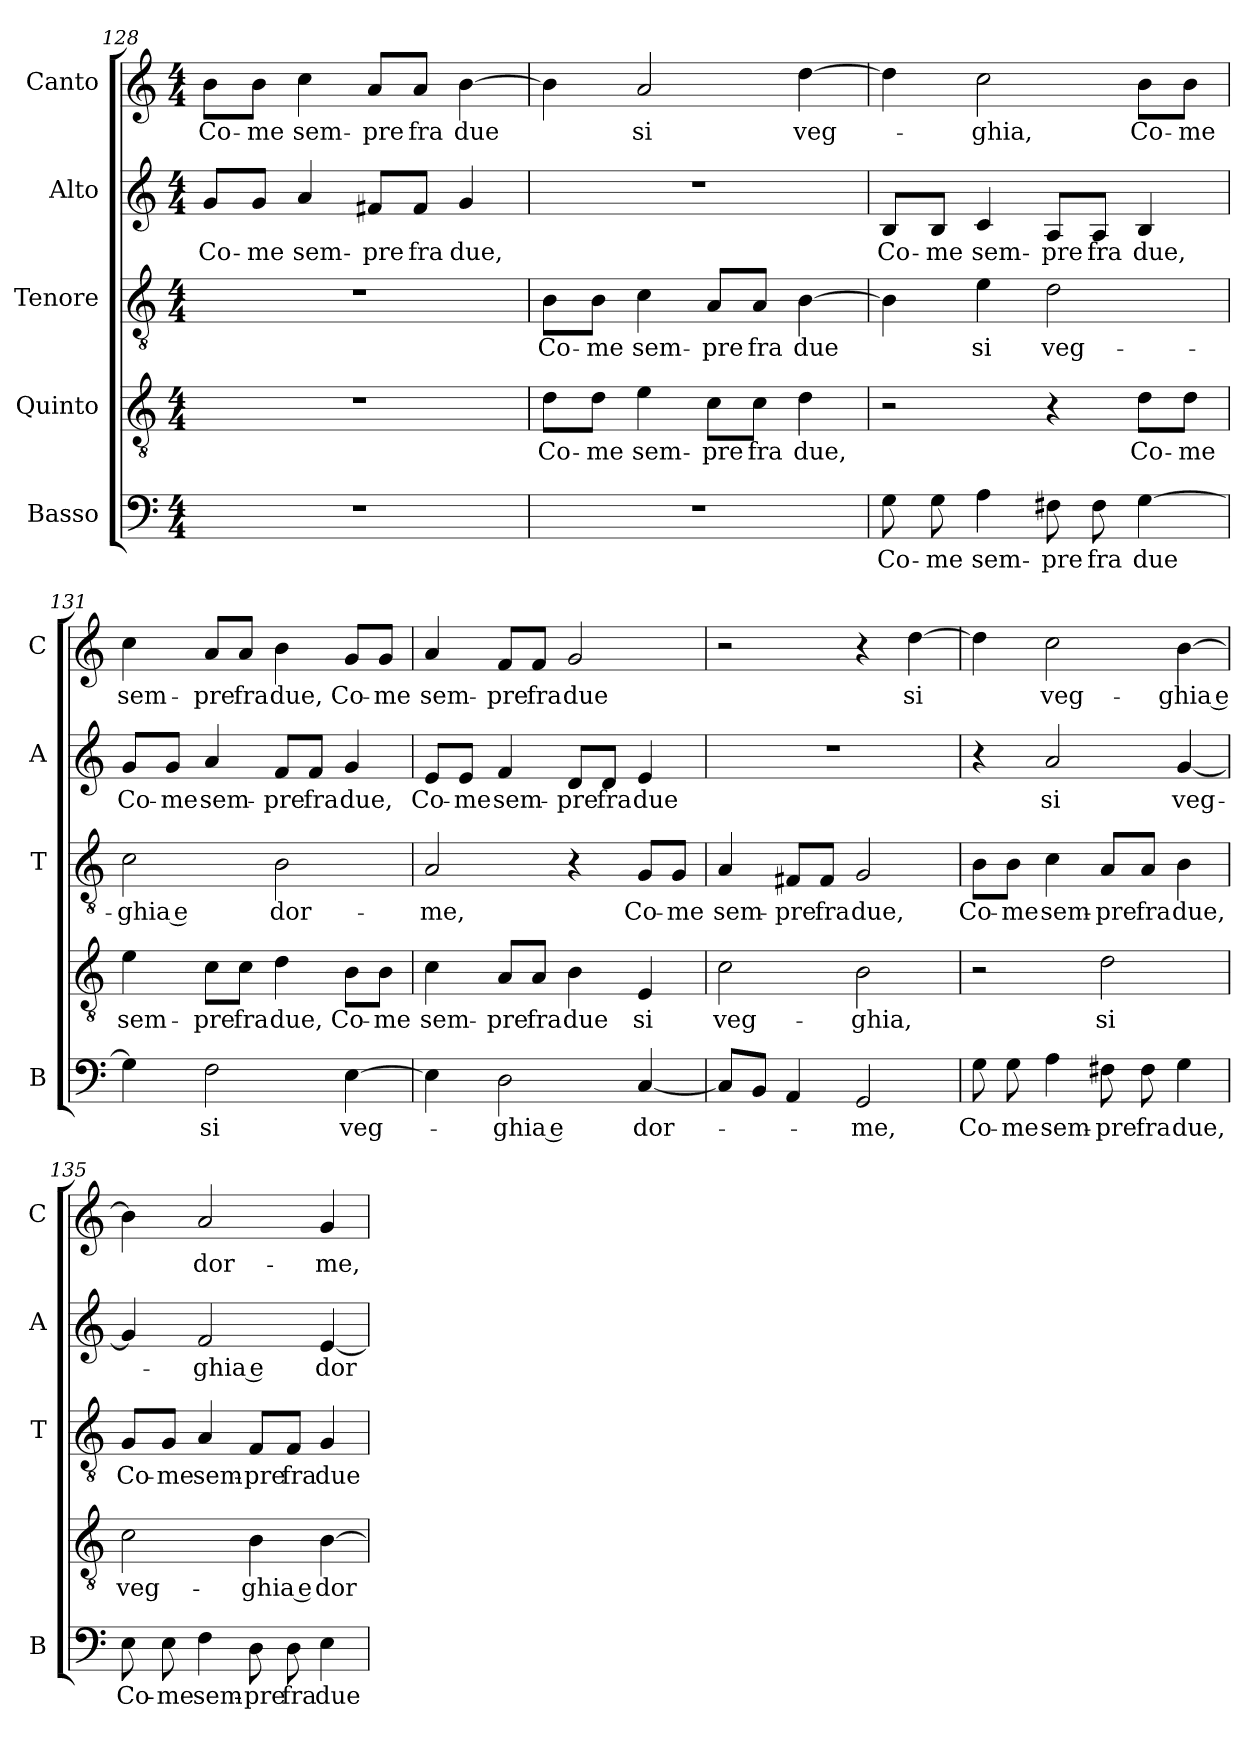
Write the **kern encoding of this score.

**kern	**text	**kern	**text	**kern	**text	**kern	**text	**kern	**text
*part5	*part5	*part4	*part4	*part3	*part3	*part2	*part2	*part1	*part1
*staff5	*staff5	*staff4	*staff4	*staff3	*staff3	*staff2	*staff2	*staff1	*staff1
*I"Basso	*	*I"Quinto	*	*I"Tenore	*	*I"Alto	*	*I"Canto	*
*I'B	*	*	*	*I'T	*	*I'A	*	*I'C	*
!!LO:LB:g=z
*clefF4	*	*clefGv2	*	*clefGv2	*	*clefG2	*	*clefG2	*
*k[]	*	*k[]	*	*k[]	*	*k[]	*	*k[]	*
*C:	*	*C:	*	*C:	*	*C:	*	*C:	*
*M4/4	*	*M4/4	*	*M4/4	*	*M4/4	*	*M4/4	*
=128	=128	=128	=128	=128	=128	=128	=128	=128	=128
!	!	!	!	!	!	!	!LO:LY:b	!	!
!	!	!	!	!	!	!	!	!	!LO:LY:b
1r	.	1r	.	1r	.	8g/L	Co-	8b\L	Co-
!	!	!	!	!	!	!	!LO:LY:b	!	!
!	!	!	!	!	!	!	!	!	!LO:LY:b
.	.	.	.	.	.	8g/J	-me	8b\J	-me
!	!	!	!	!	!	!	!LO:LY:b	!	!
!	!	!	!	!	!	!	!	!	!LO:LY:b
.	.	.	.	.	.	4a/	sem-	4cc\	sem-
!	!	!	!	!	!	!	!LO:LY:b	!	!
!	!	!	!	!	!	!	!	!	!LO:LY:b
.	.	.	.	.	.	8f#X/L	-pre	8a/L	-pre
!	!	!	!	!	!	!	!LO:LY:b	!	!
!	!	!	!	!	!	!	!	!	!LO:LY:b
.	.	.	.	.	.	8f#/J	fra	8a/J	fra
!	!	!	!	!	!	!	!LO:LY:b	!	!
!	!	!	!	!	!	!	!	!	!LO:LY:b
.	.	.	.	.	.	4g/	due,	[4b\	due
=129	=129	=129	=129	=129	=129	=129	=129	=129	=129
!	!	!	!LO:LY:b	!	!	!	!	!	!
!	!	!	!	!	!LO:LY:b	!	!	!	!
1r	.	8d\L	Co-	8B\L	Co-	1r	.	4b\]	.
!	!	!	!LO:LY:b	!	!	!	!	!	!
!	!	!	!	!	!LO:LY:b	!	!	!	!
.	.	8d\J	-me	8B\J	-me	.	.	.	.
!	!	!	!LO:LY:b	!	!	!	!	!	!
!	!	!	!	!	!LO:LY:b	!	!	!	!
!	!	!	!	!	!	!	!	!	!LO:LY:b
.	.	4e\	sem-	4c\	sem-	.	.	2a/	si
!	!	!	!LO:LY:b	!	!	!	!	!	!
!	!	!	!	!	!LO:LY:b	!	!	!	!
.	.	8c\L	-pre	8A/L	-pre	.	.	.	.
!	!	!	!LO:LY:b	!	!	!	!	!	!
!	!	!	!	!	!LO:LY:b	!	!	!	!
.	.	8c\J	fra	8A/J	fra	.	.	.	.
!	!	!	!LO:LY:b	!	!	!	!	!	!
!	!	!	!	!	!LO:LY:b	!	!	!	!
!	!	!	!	!	!	!	!	!	!LO:LY:b
.	.	4d\	due,	[4B\	due	.	.	[4dd\	veg-
=130	=130	=130	=130	=130	=130	=130	=130	=130	=130
!	!LO:LY:b	!	!	!	!	!	!	!	!
!	!	!	!	!	!	!	!LO:LY:b	!	!
8G\	Co-	2r	.	4B\]	.	8B/L	Co-	4dd\]	.
!	!LO:LY:b	!	!	!	!	!	!	!	!
!	!	!	!	!	!	!	!LO:LY:b	!	!
8G\	-me	.	.	.	.	8B/J	-me	.	.
!	!LO:LY:b	!	!	!	!	!	!	!	!
!	!	!	!	!	!LO:LY:b	!	!	!	!
!	!	!	!	!	!	!	!LO:LY:b	!	!
!	!	!	!	!	!	!	!	!	!LO:LY:b
4A\	sem-	.	.	4e\	si	4c/	sem-	2cc\	-ghia,
!	!LO:LY:b	!	!	!	!	!	!	!	!
!	!	!	!	!	!LO:LY:b	!	!	!	!
!	!	!	!	!	!	!	!LO:LY:b	!	!
8F#X\	-pre	4r	.	2d\	veg-	8A/L	-pre	.	.
!	!LO:LY:b	!	!	!	!	!	!	!	!
!	!	!	!	!	!	!	!LO:LY:b	!	!
8F#\	fra	.	.	.	.	8A/J	fra	.	.
!	!LO:LY:b	!	!	!	!	!	!	!	!
!	!	!	!LO:LY:b	!	!	!	!	!	!
!	!	!	!	!	!	!	!LO:LY:b	!	!
!	!	!	!	!	!	!	!	!	!LO:LY:b
[4G\	due	8d\L	Co-	.	.	4B/	due,	8b\L	Co-
!	!	!	!LO:LY:b	!	!	!	!	!	!
!	!	!	!	!	!	!	!	!	!LO:LY:b
.	.	8d\J	-me	.	.	.	.	8b\J	-me
=131	=131	=131	=131	=131	=131	=131	=131	=131	=131
!	!	!	!LO:LY:b	!	!	!	!	!	!
!	!	!	!	!	!LO:LY:b	!	!	!	!
!	!	!	!	!	!	!	!LO:LY:b	!	!
!	!	!	!	!	!	!	!	!	!LO:LY:b
4G\]	.	4e\	sem-	2c\	-ghia e	8g/L	Co-	4cc\	sem-
!	!	!	!	!	!	!	!LO:LY:b	!	!
.	.	.	.	.	.	8g/J	-me	.	.
!	!LO:LY:b	!	!	!	!	!	!	!	!
!	!	!	!LO:LY:b	!	!	!	!	!	!
!	!	!	!	!	!	!	!LO:LY:b	!	!
!	!	!	!	!	!	!	!	!	!LO:LY:b
2F\	si	8c\L	-pre	.	.	4a/	sem-	8a/L	-pre
!	!	!	!LO:LY:b	!	!	!	!	!	!
!	!	!	!	!	!	!	!	!	!LO:LY:b
.	.	8c\J	fra	.	.	.	.	8a/J	fra
!	!	!	!LO:LY:b	!	!	!	!	!	!
!	!	!	!	!	!LO:LY:b	!	!	!	!
!	!	!	!	!	!	!	!LO:LY:b	!	!
!	!	!	!	!	!	!	!	!	!LO:LY:b
.	.	4d\	due,	2B\	dor-	8f/L	-pre	4b\	due,
!	!	!	!	!	!	!	!LO:LY:b	!	!
.	.	.	.	.	.	8f/J	fra	.	.
!	!LO:LY:b	!	!	!	!	!	!	!	!
!	!	!	!LO:LY:b	!	!	!	!	!	!
!	!	!	!	!	!	!	!LO:LY:b	!	!
!	!	!	!	!	!	!	!	!	!LO:LY:b
[4E\	veg-	8B\L	Co-	.	.	4g/	due,	8g/L	Co-
!	!	!	!LO:LY:b	!	!	!	!	!	!
!	!	!	!	!	!	!	!	!	!LO:LY:b
.	.	8B\J	-me	.	.	.	.	8g/J	-me
!!LO:LB:g=z
=132	=132	=132	=132	=132	=132	=132	=132	=132	=132
!	!	!	!LO:LY:b	!	!	!	!	!	!
!	!	!	!	!	!LO:LY:b	!	!	!	!
!	!	!	!	!	!	!	!LO:LY:b	!	!
!	!	!	!	!	!	!	!	!	!LO:LY:b
4E\]	.	4c\	sem-	2A/	-me,	8e/L	Co-	4a/	sem-
!	!	!	!	!	!	!	!LO:LY:b	!	!
.	.	.	.	.	.	8e/J	-me	.	.
!	!LO:LY:b	!	!	!	!	!	!	!	!
!	!	!	!LO:LY:b	!	!	!	!	!	!
!	!	!	!	!	!	!	!LO:LY:b	!	!
!	!	!	!	!	!	!	!	!	!LO:LY:b
2D\	-ghia e	8A/L	-pre	.	.	4f/	sem-	8f/L	-pre
!	!	!	!LO:LY:b	!	!	!	!	!	!
!	!	!	!	!	!	!	!	!	!LO:LY:b
.	.	8A/J	fra	.	.	.	.	8f/J	fra
!	!	!	!LO:LY:b	!	!	!	!	!	!
!	!	!	!	!	!	!	!LO:LY:b	!	!
!	!	!	!	!	!	!	!	!	!LO:LY:b
.	.	4B\	due	4r	.	8d/L	-pre	2g/	due
!	!	!	!	!	!	!	!LO:LY:b	!	!
.	.	.	.	.	.	8d/J	fra	.	.
!	!LO:LY:b	!	!	!	!	!	!	!	!
!	!	!	!LO:LY:b	!	!	!	!	!	!
!	!	!	!	!	!LO:LY:b	!	!	!	!
!	!	!	!	!	!	!	!LO:LY:b	!	!
[4C/	dor-	4E/	si	8G/L	Co-	4e/	due	.	.
!	!	!	!	!	!LO:LY:b	!	!	!	!
.	.	.	.	8G/J	-me	.	.	.	.
=133	=133	=133	=133	=133	=133	=133	=133	=133	=133
!	!	!	!LO:LY:b	!	!	!	!	!	!
!	!	!	!	!	!LO:LY:b	!	!	!	!
8C/L]	.	2c\	veg-	4A/	sem-	1r	.	2r	.
8BB/J	.	.	.	.	.	.	.	.	.
!	!	!	!	!	!LO:LY:b	!	!	!	!
4AA/	.	.	.	8F#X/L	-pre	.	.	.	.
!	!	!	!	!	!LO:LY:b	!	!	!	!
.	.	.	.	8F#/J	fra	.	.	.	.
!	!LO:LY:b	!	!	!	!	!	!	!	!
!	!	!	!LO:LY:b	!	!	!	!	!	!
!	!	!	!	!	!LO:LY:b	!	!	!	!
2GG/	-me,	2B\	-ghia,	2G/	due,	.	.	4r	.
!	!	!	!	!	!	!	!	!	!LO:LY:b
.	.	.	.	.	.	.	.	[4dd\	si
=134	=134	=134	=134	=134	=134	=134	=134	=134	=134
!	!LO:LY:b	!	!	!	!	!	!	!	!
!	!	!	!	!	!LO:LY:b	!	!	!	!
8G\	Co-	2r	.	8B\L	Co-	4r	.	4dd\]	.
!	!LO:LY:b	!	!	!	!	!	!	!	!
!	!	!	!	!	!LO:LY:b	!	!	!	!
8G\	-me	.	.	8B\J	-me	.	.	.	.
!	!LO:LY:b	!	!	!	!	!	!	!	!
!	!	!	!	!	!LO:LY:b	!	!	!	!
!	!	!	!	!	!	!	!LO:LY:b	!	!
!	!	!	!	!	!	!	!	!	!LO:LY:b
4A\	sem-	.	.	4c\	sem-	2a/	si	2cc\	veg-
!	!LO:LY:b	!	!	!	!	!	!	!	!
!	!	!	!LO:LY:b	!	!	!	!	!	!
!	!	!	!	!	!LO:LY:b	!	!	!	!
8F#X\	-pre	2d\	si	8A/L	-pre	.	.	.	.
!	!LO:LY:b	!	!	!	!	!	!	!	!
!	!	!	!	!	!LO:LY:b	!	!	!	!
8F#\	fra	.	.	8A/J	fra	.	.	.	.
!	!LO:LY:b	!	!	!	!	!	!	!	!
!	!	!	!	!	!LO:LY:b	!	!	!	!
!	!	!	!	!	!	!	!LO:LY:b	!	!
!	!	!	!	!	!	!	!	!	!LO:LY:b
4G\	due,	.	.	4B\	due,	[4g/	veg-	[4b\	-ghia e
=135	=135	=135	=135	=135	=135	=135	=135	=135	=135
!	!LO:LY:b	!	!	!	!	!	!	!	!
!	!	!	!LO:LY:b	!	!	!	!	!	!
!	!	!	!	!	!LO:LY:b	!	!	!	!
8E\	Co-	2c\	veg-	8G/L	Co-	4g/]	.	4b\]	.
!	!LO:LY:b	!	!	!	!	!	!	!	!
!	!	!	!	!	!LO:LY:b	!	!	!	!
8E\	-me	.	.	8G/J	-me	.	.	.	.
!	!LO:LY:b	!	!	!	!	!	!	!	!
!	!	!	!	!	!LO:LY:b	!	!	!	!
!	!	!	!	!	!	!	!LO:LY:b	!	!
!	!	!	!	!	!	!	!	!	!LO:LY:b
4F\	sem-	.	.	4A/	sem-	2f/	-ghia e	2a/	dor-
!	!LO:LY:b	!	!	!	!	!	!	!	!
!	!	!	!LO:LY:b	!	!	!	!	!	!
!	!	!	!	!	!LO:LY:b	!	!	!	!
8D\	-pre	4B\	-ghia e	8F/L	-pre	.	.	.	.
!	!LO:LY:b	!	!	!	!	!	!	!	!
!	!	!	!	!	!LO:LY:b	!	!	!	!
8D\	fra	.	.	8F/J	fra	.	.	.	.
!	!LO:LY:b	!	!	!	!	!	!	!	!
!	!	!	!LO:LY:b	!	!	!	!	!	!
!	!	!	!	!	!LO:LY:b	!	!	!	!
!	!	!	!	!	!	!	!LO:LY:b	!	!
!	!	!	!	!	!	!	!	!	!LO:LY:b
4E\	due	[4B\	dor-	4G/	due	[4e/	dor-	4g/	-me,
=	=	=	=	=	=	=	=	=	=
*-	*-	*-	*-	*-	*-	*-	*-	*-	*-
